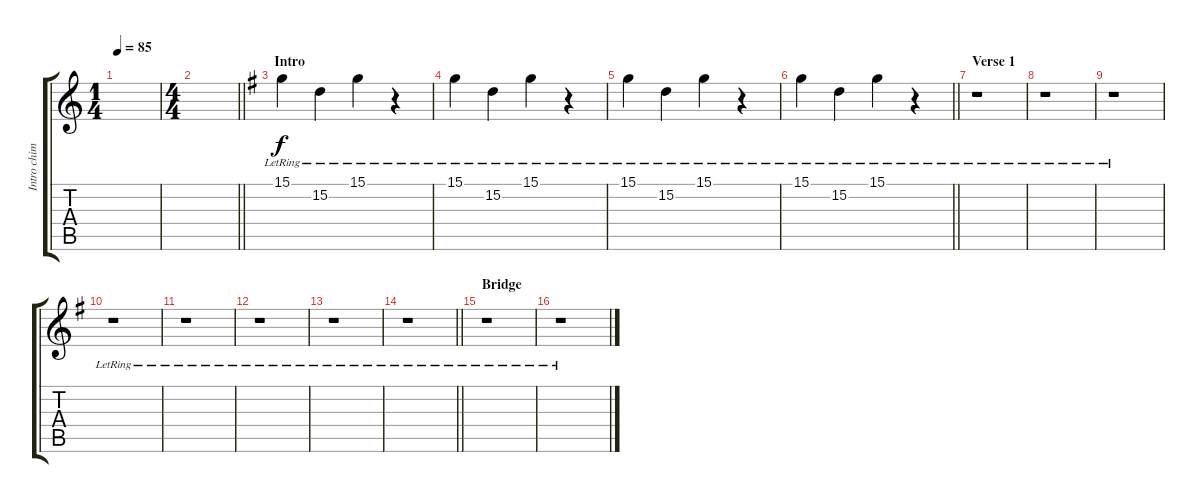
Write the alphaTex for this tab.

\track ("Intro chimes" "Intro chim") {instrument celesta}
\staff {score tabs}
\tuning (E4 B3 G3 D3 A2 E2) {hide}
\ts (1 4)
\tempo 85
\clef g2
\ks c
|
\ts (4 4)
\barLineRight lightlight
|
\section ("" "Intro")
\ks g
15.1{lr}.4 15.2{lr}.4 15.1{lr}.4 r.4 |
15.1{lr}.4 15.2{lr}.4 15.1{lr}.4 r.4 |
15.1{lr}.4 15.2{lr}.4 15.1{lr}.4 r.4 |
\barLineRight lightlight
15.1{lr}.4 15.2{lr}.4 15.1{lr}.4 r.4 |
\section ("" "Verse 1")
r.1 |
r.1 |
r.1 |
r.1 |
r.1 |
r.1 |
r.1 |
\barLineRight lightlight
r.1 |
\section ("" "Bridge")
r.1 |
r.1
